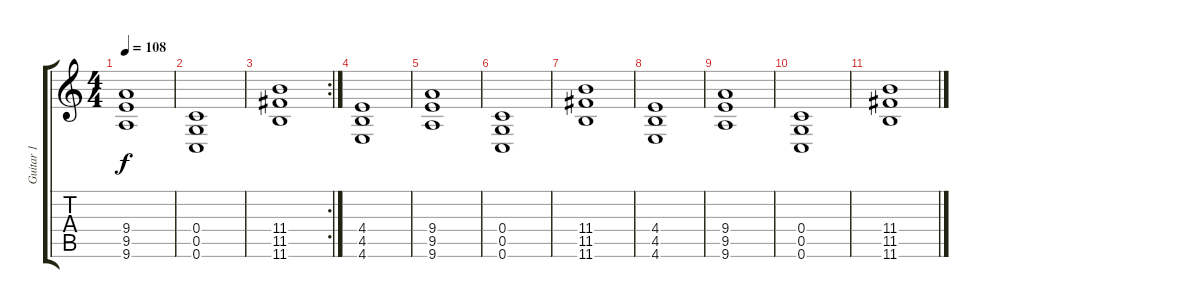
\track ("Guitar 1" "Guitar 1") {instrument distortionguitar}
\staff {score tabs}
\tuning (D4 A3 F3 C3 G2 C2) {hide}
\ts (4 4)
\tempo 108
\clef g2
\ks c
(9.4 9.5 9.6).1{dy f} |
(0.4 0.5 0.6).1 |
\rc 2
(11.4 11.5 11.6).1 |
(4.4 4.5 4.6).1 |
(9.4 9.5 9.6).1 |
(0.4 0.5 0.6).1 |
(11.4 11.5 11.6).1 |
(4.4 4.5 4.6).1 |
(9.4 9.5 9.6).1 |
(0.4 0.5 0.6).1 |
(11.4 11.5 11.6).1
